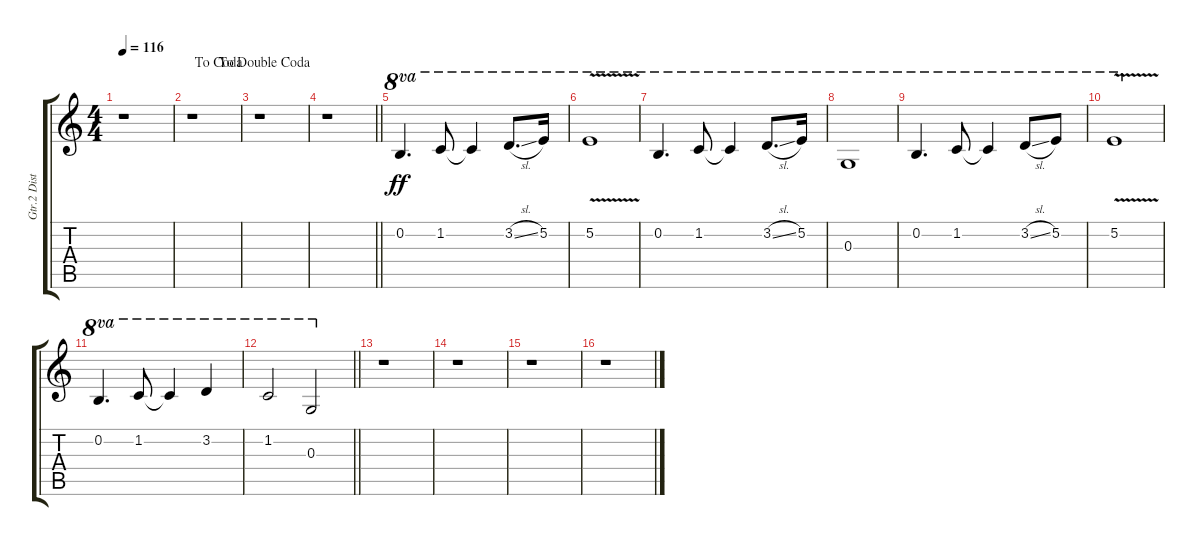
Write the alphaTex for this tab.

\track ("Gtr.2 Distortion" "Gtr.2 Dist") {instrument distortionguitar}
\staff {score tabs}
\tuning (E4 B3 G3 D4 A3 E3) {hide}
\ts (4 4)
\tempo 116
\clef g2
\ks c
r.1{dy mf} |
\jump dacoda
r.1 |
\jump dadoublecoda
r.1 |
\barLineRight lightlight
r.1 |
0.2.4{d ot 8va dy ff} 1.2.8{ot 8va} 1.2{t}.4{ot 8va} 3.2{sl}.8{d ot 8va} 5.2.16{ot 8va} |
5.2{v}.1{ot 8va} |
0.2.4{d ot 8va} 1.2.8{ot 8va} 1.2{t}.4{ot 8va} 3.2{sl}.8{d ot 8va} 5.2.16{ot 8va} |
0.3.1{ot 8va} |
0.2.4{d ot 8va} 1.2.8{ot 8va} 1.2{t}.4{ot 8va} 3.2{sl}.8{ot 8va} 5.2.8{ot 8va} |
5.2{v}.1{ot 8va} |
0.2.4{d ot 8va} 1.2.8{ot 8va} 1.2{t}.4{ot 8va} 3.2.4{ot 8va} |
\barLineRight lightlight
1.2.2{ot 8va} 0.3.2{ot 8va} |
r.1 |
r.1 |
r.1 |
r.1
